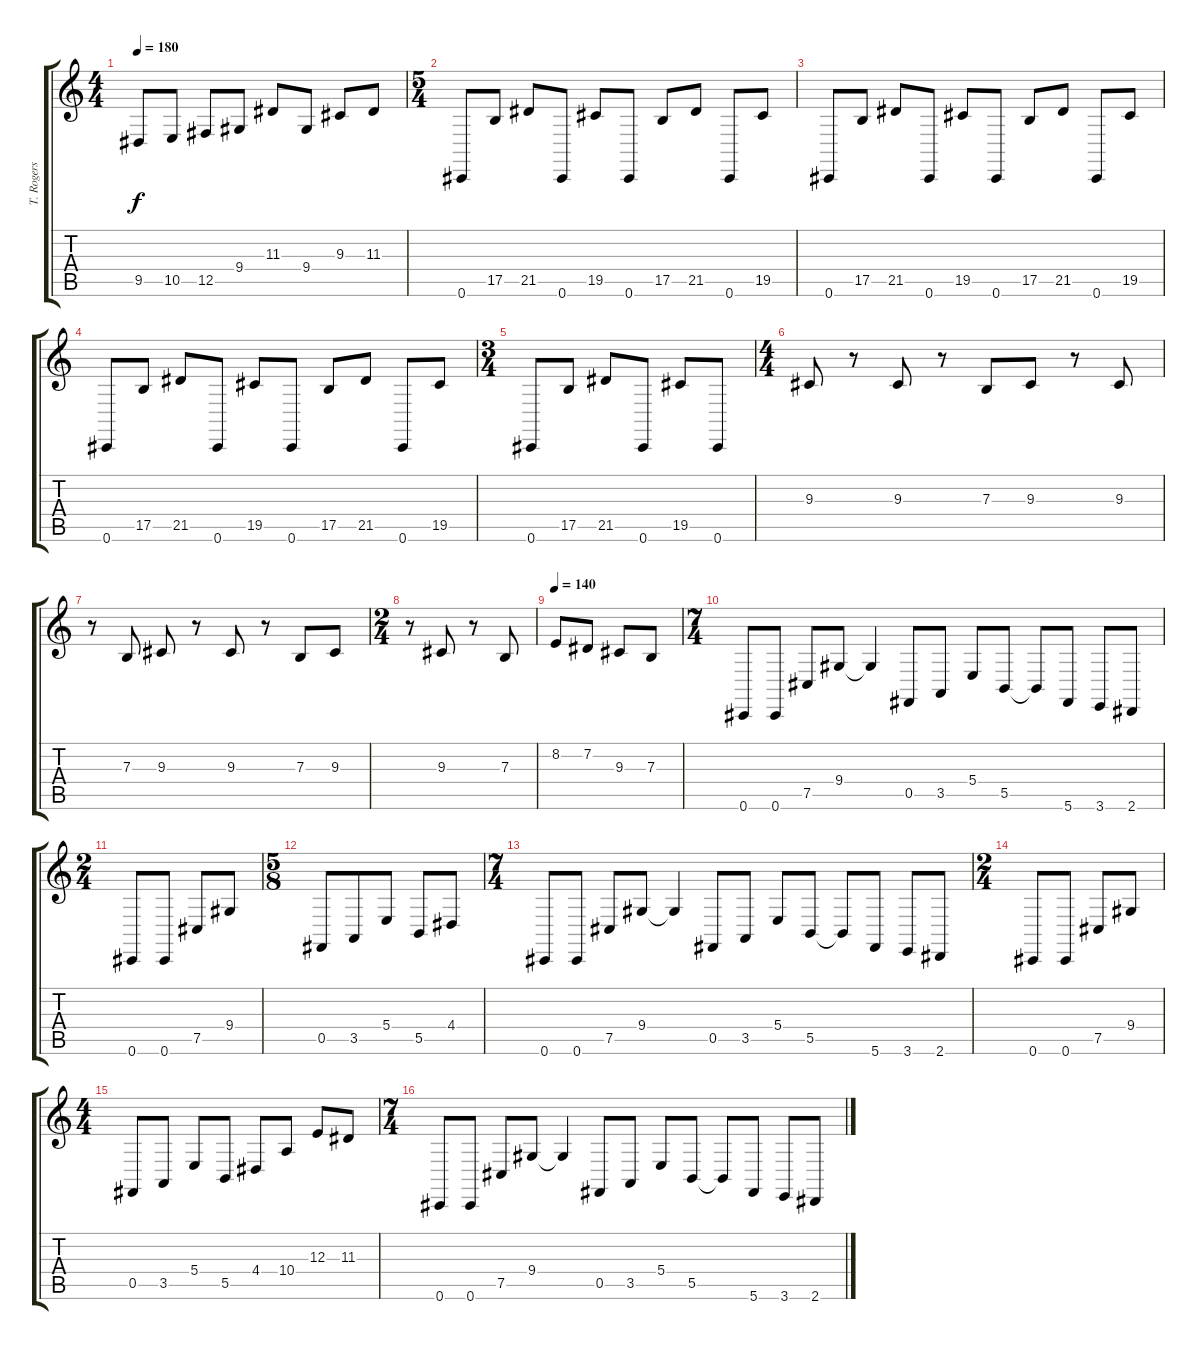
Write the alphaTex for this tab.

\track ("T. Rogers Keys" "T. Rogers ") {instrument lead2sawtooth}
\staff {score tabs}
\tuning (Db4 Ab3 E3 B2 Gb2 Db2) {hide}
\ts (4 4)
\tempo 180
\clef g2
\ks c
9.5.8{dy f} 10.5.8 12.5.8 9.4.8 11.3.8 9.4.8 9.3.8 11.3.8 |
\ts (5 4)
0.6.8 17.5.8 21.5.8 0.6.8 19.5.8 0.6.8 17.5.8 21.5.8 0.6.8 19.5.8 |
0.6.8 17.5.8 21.5.8 0.6.8 19.5.8 0.6.8 17.5.8 21.5.8 0.6.8 19.5.8 |
0.6.8 17.5.8 21.5.8 0.6.8 19.5.8 0.6.8 17.5.8 21.5.8 0.6.8 19.5.8 |
\ts (3 4)
0.6.8 17.5.8 21.5.8 0.6.8 19.5.8 0.6.8 |
\ts (4 4)
9.3.8 r.8 9.3.8 r.8 7.3.8 9.3.8 r.8 9.3.8 |
r.8 7.3.8 9.3.8 r.8 9.3.8 r.8 7.3.8 9.3.8 |
\ts (2 4)
r.8 9.3.8 r.8 7.3.8 |
\tempo 140
8.2.8 7.2.8 9.3.8 7.3.8 |
\ts (7 4)
0.6.8 0.6.8 7.5.8 9.4.8 9.4{t}.4 0.5.8 3.5.8 5.4.8 5.5.8 5.5{t}.8 5.6.8 3.6.8 2.6.8 |
\ts (2 4)
0.6.8 0.6.8 7.5.8 9.4.8 |
\ts (5 8)
0.5.8 3.5.8 5.4.8 5.5.8 4.4.8 |
\ts (7 4)
0.6.8 0.6.8 7.5.8 9.4.8 9.4{t}.4 0.5.8 3.5.8 5.4.8 5.5.8 5.5{t}.8 5.6.8 3.6.8 2.6.8 |
\ts (2 4)
0.6.8 0.6.8 7.5.8 9.4.8 |
\ts (4 4)
0.5.8 3.5.8 5.4.8 5.5.8 4.4.8 10.4.8 12.3.8 11.3.8 |
\ts (7 4)
0.6.8 0.6.8 7.5.8 9.4.8 9.4{t}.4 0.5.8 3.5.8 5.4.8 5.5.8 5.5{t}.8 5.6.8 3.6.8 2.6.8
